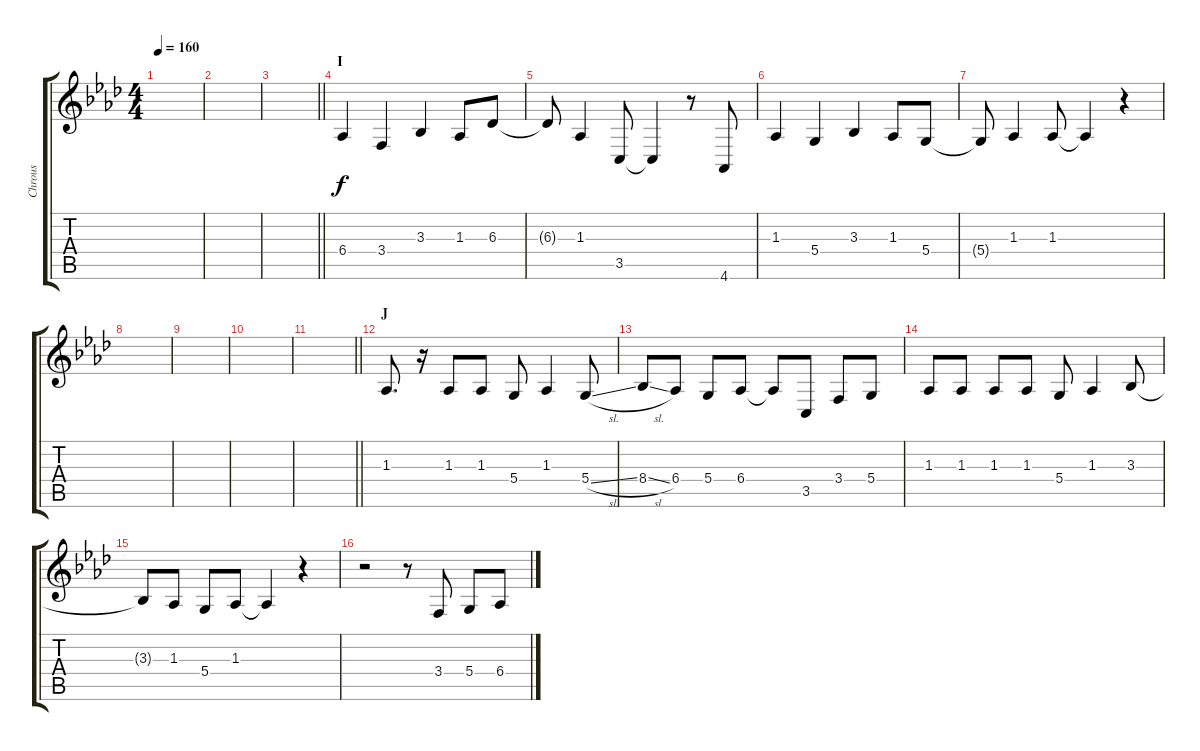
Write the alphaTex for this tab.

\track ("Chrous" "Chrous") {instrument oboe}
\staff {score tabs}
\tuning (E4 B3 G3 D3 A2 E2) {hide}
\ts (4 4)
\tempo 160
\clef g2
\ks ab
|
|
\barLineRight lightlight
|
\section ("" "I")
6.4.4 3.4.4 3.3.4 1.3.8 6.3.8 |
6.3{t}.8 1.3.4 3.5.8 3.5{t}.4 r.8 4.6.8 |
1.3.4 5.4.4 3.3.4 1.3.8 5.4.8 |
5.4{t}.8 1.3.4 1.3.8 1.3{t}.4 r.4 |
|
|
|
\barLineRight lightlight
|
\section ("" "J")
1.3.8{d} r.16 1.3.8 1.3.8 5.4.8 1.3.4 5.4{sl}.8 |
8.4{sl}.8 6.4.8 5.4.8 6.4.8 6.4{t}.8 3.5.8 3.4.8 5.4.8 |
1.3.8 1.3.8 1.3.8 1.3.8 5.4.8 1.3.4 3.3.8 |
3.3{t}.8 1.3.8 5.4.8 1.3.8 1.3{t}.4 r.4 |
r.2 r.8 3.4.8 5.4.8 6.4.8
